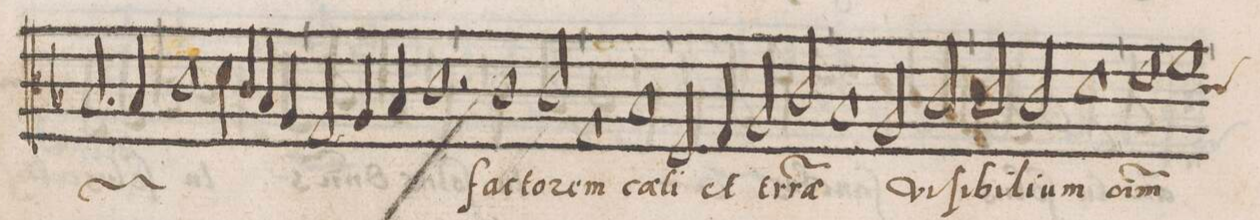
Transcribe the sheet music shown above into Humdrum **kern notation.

**kern	**text
*I"CANTVS	*
*clefC3	*
*k[b-]	*
*met()	*
*M2/1	*
2.B-/	om-
4B-/	-ni-
=6-	=6-
1c	-po-
4d\	-ten-
4c/	.
4B-/	.
4A/	.
=7-	=7-
2G/	.
4A/	.
4B-/	.
1c	-tem
*	*Xij
=8-	=8-
2r	.
1c	fac-
2c/	-to-
=9-	=9-
1G	-rem
1B-	cae-
=10-	=10-
2.F/	-li
4G/	et
2A/	t(e)r-
2c/	-rae
=11-	=11-
1B-	.
2A/	vi-
2c/	-ſi-
=12-	=12-
2c/	-bi-
2c/	-li-
1d	-um
=13-	=13-
1e	o(m-
*custos:d	*
1f	-n)i-
=14-	=14-
*-	*-
